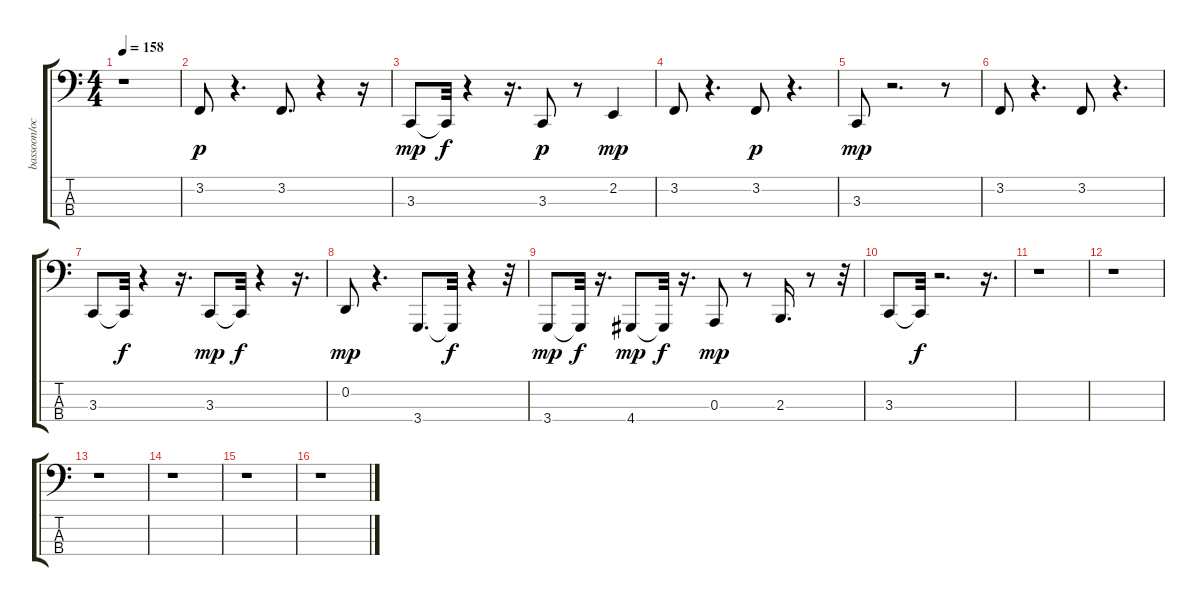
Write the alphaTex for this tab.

\track ("bassoon/ocarina" "bassoon/oc") {instrument bassoon}
\staff {score tabs}
\tuning (G2 D2 A1 E1) {hide}
\ts (4 4)
\tempo 158
\clef f4
\ks c
r.1{dy p} |
3.2.8{balance 8} r.4{d} 3.2.8{d} r.4 r.16 |
3.3.8{dy mp} 3.3{t}.32{dy f} r.4 r.16{d} 3.3.8{dy p} r.8 2.2.4{dy mp} |
3.2.8 r.4{d} 3.2.8{dy p} r.4{d} |
3.3.8{dy mp} r.2{d} r.8 |
3.2.8 r.4{d} 3.2.8 r.4{d} |
3.3.8 3.3{t}.32{dy f} r.4 r.16{d} 3.3.8{dy mp} 3.3{t}.32{dy f} r.4 r.16{d} |
0.2.8{dy mp} r.4{d} 3.4.8{d} 3.4{t}.32{dy f} r.4 r.32 |
3.4.8{dy mp} 3.4{t}.32{dy f} r.16{d} 4.4.8{dy mp} 4.4{t}.32{dy f} r.16{d} 0.3.8{dy mp} r.8 2.3.16{d} r.8 r.32 |
3.3.8 3.3{t}.32{dy f} r.2{d} r.16{d} |
r.1 |
r.1 |
r.1 |
r.1 |
r.1 |
r.1
